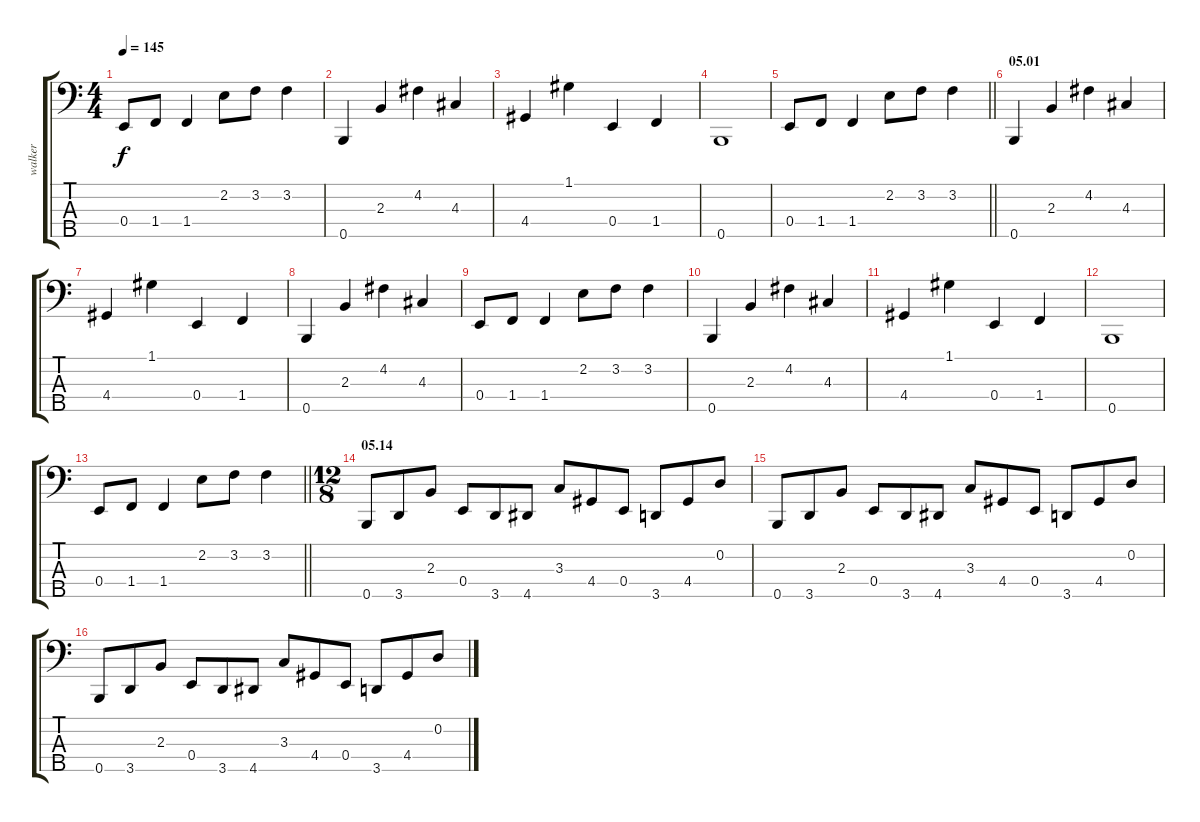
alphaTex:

\track ("walker" "walker") {instrument electricbasspick}
\staff {score tabs}
\tuning (G2 D2 A1 E1 B0) {hide}
\ts (4 4)
\tempo 145
\clef f4
\ks c
0.4.8{dy f} 1.4.8 1.4.4 2.2.8 3.2.8 3.2.4 |
0.5.4 2.3.4 4.2.4 4.3.4 |
4.4.4 1.1.4 0.4.4 1.4.4 |
0.5.1 |
\barLineRight lightlight
0.4.8 1.4.8 1.4.4 2.2.8 3.2.8 3.2.4 |
\section ("" "05.01")
0.5.4 2.3.4 4.2.4 4.3.4 |
4.4.4 1.1.4 0.4.4 1.4.4 |
0.5.4 2.3.4 4.2.4 4.3.4 |
0.4.8 1.4.8 1.4.4 2.2.8 3.2.8 3.2.4 |
0.5.4 2.3.4 4.2.4 4.3.4 |
4.4.4 1.1.4 0.4.4 1.4.4 |
0.5.1 |
\barLineRight lightlight
0.4.8 1.4.8 1.4.4 2.2.8 3.2.8 3.2.4 |
\ts (12 8)
\section ("" "05.14")
0.5.8 3.5.8 2.3.8 0.4.8 3.5.8 4.5.8 3.3.8 4.4.8 0.4.8 3.5.8 4.4.8 0.2.8 |
0.5.8 3.5.8 2.3.8 0.4.8 3.5.8 4.5.8 3.3.8 4.4.8 0.4.8 3.5.8 4.4.8 0.2.8 |
0.5.8 3.5.8 2.3.8 0.4.8 3.5.8 4.5.8 3.3.8 4.4.8 0.4.8 3.5.8 4.4.8 0.2.8
